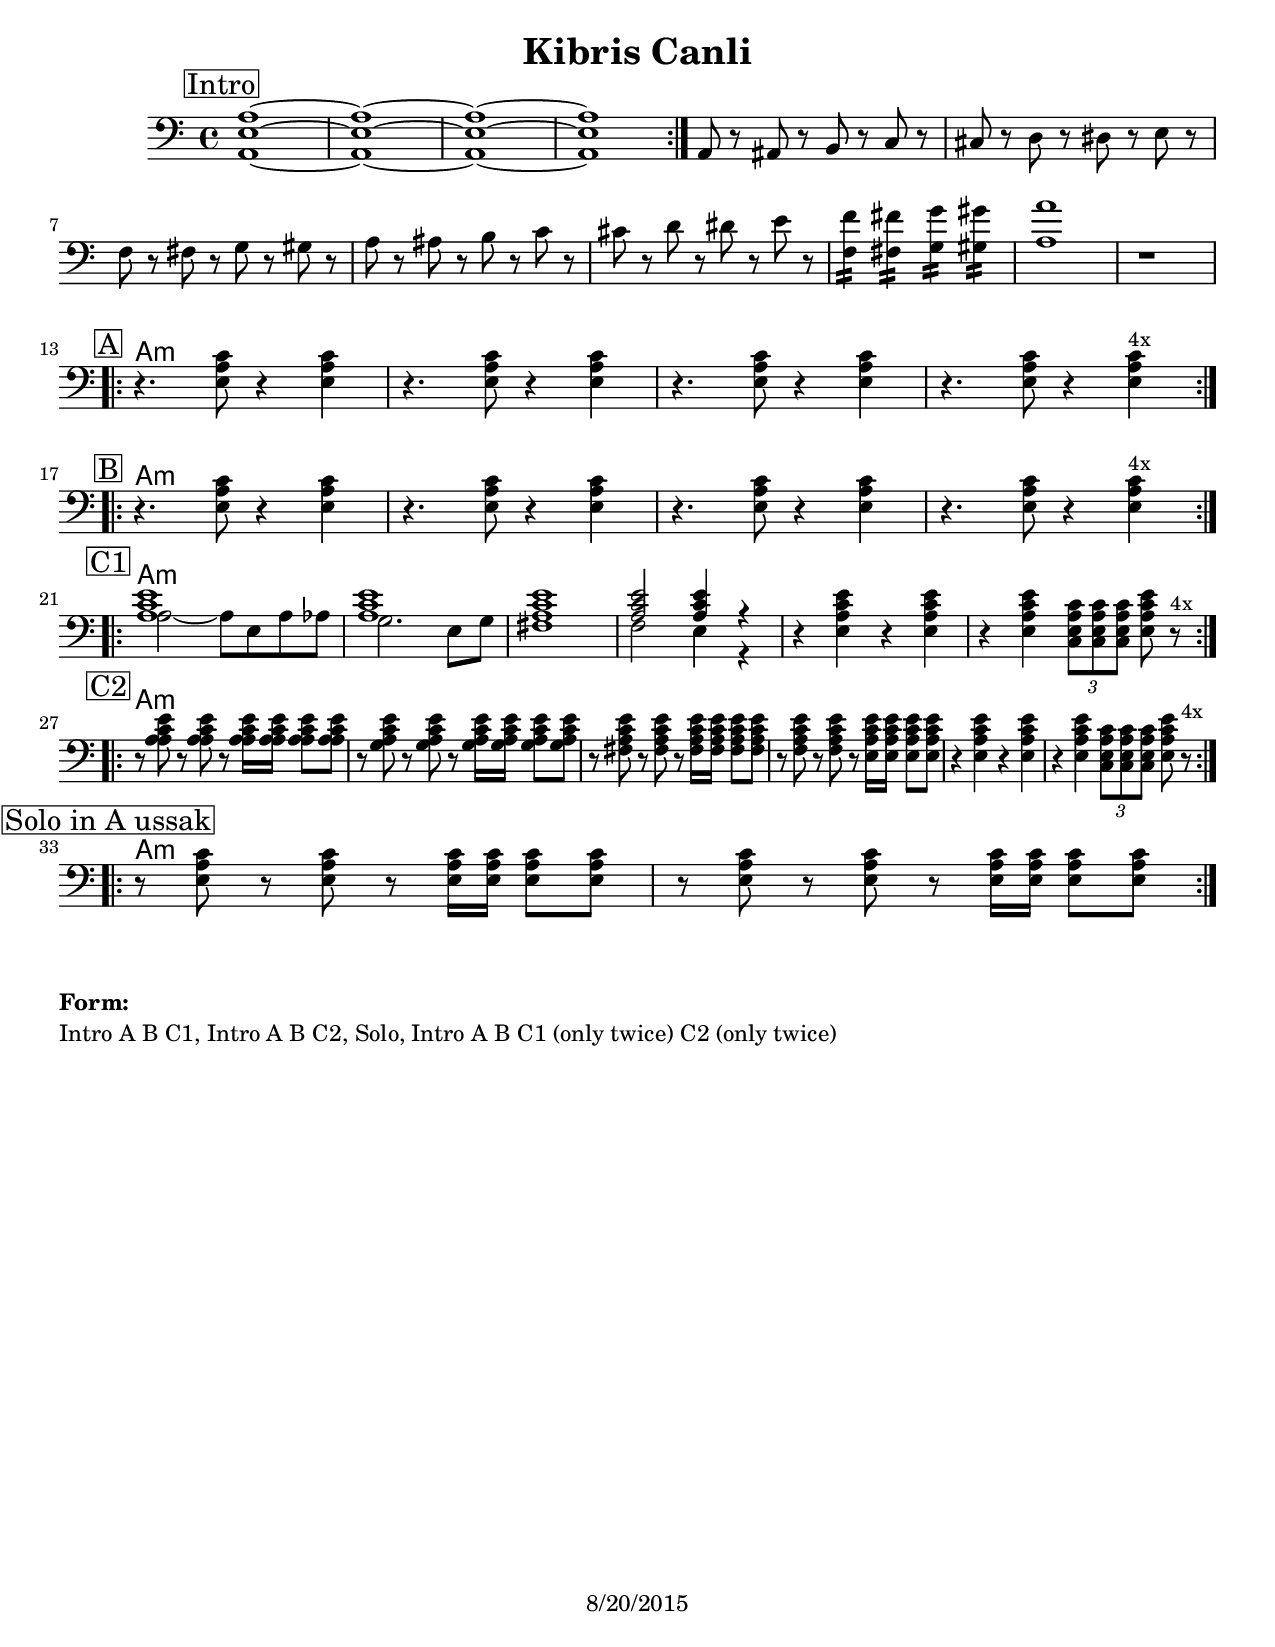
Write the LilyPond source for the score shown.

\version "2.16.2"

\header {
	title = "Kibris Canli"
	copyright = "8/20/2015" %date of latest edits
}
\paper {
  #(set-paper-size "letter")
  }

slash = {
	\override NoteHead #'style = #'slash
	\override Stem #'transparent = ##t
}

noslash = {
	\revert NoteHead #'style
	\revert Stem #'transparent
}

test = { \relative c' { \tempo 4 = 80 \set Score.markFormatter = #format-mark-box-letters
	\repeat volta 2 {
	}
}
}


saxes = { \relative c'' { \tempo 4 = 152 \set Score.markFormatter = #format-mark-box-letters 
	\mark \markup { \box "Intro" }
	\repeat volta 2 {
		a4.( g'8 a,4 fis' | a,4. f'8 a,4 e' | a,4. d8 a4 e' | a,4. f'8 a,4 fis') | \break
		}	
}
}
	
melody = { \relative c' { \tempo 4 = 152 \set Score.markFormatter = #format-mark-box-letters 

	\mark \markup { \box "Intro" }
	\repeat volta 2 {
		e4. f8~ f2 | ges4. f8~ f2 | e4. f8~ f2 | ges4. f8~ f2 |
		}	
	a,4:16 ais:16 b:16 c:16 | cis:16 d:16 dis:16 e:16 |
	f:16 fis:16 g:16 gis:16 | 
	a4:16 ais:16 b:16 c:16 | cis:16 d:16 dis:16 e:16 |
	f:16 fis:16 g:16 gis:16 | a1 | r1 | \break

	\mark \markup { \box "A" }
	\repeat volta 4 {
		s1 | s | s | s^\markup{ \small "4x" } | \break
		}

	\mark \markup { \box "B" }
	\repeat volta 4 {
		s1 | s | s | s^\markup{ \small "4x" } | \break
		}

	\mark \markup { \box "C1" }
	\repeat volta 4 {
		e8 e d c e d16 c d8 a | d8 d c b d c16 b c8 g |
		c8 c bes a c bes16 a bes8 g | bes8 bes a16 a g8 bes bes a16 g a8 |
		r4 a r a | r a \times 2/3 { a,8 c e } a8 r^\markup{ \small "4x" } | \break
		}
	
	\mark \markup { \box "C2" }
	\repeat volta 4 {
		e'8 e d c e d16 c d8 a | d8 d c b d c16 b c8 g |
		c8 c bes a c bes16 a bes8 g | bes8 bes a16 a g8 bes bes a16 g a8 |
		r4 a r a | r a \times 2/3 { a,8 c e } a8 r^\markup{ \small "4x" } | \break
		}
	
	\mark \markup { \box "Solo in A ussak" }
	\repeat volta 2 {
		s1 | s | 
		}


}
}

midbrass = { \relative c { \set Score.markFormatter = #format-mark-box-letters 
	\mark \markup { \box "Intro" }
	\repeat volta 2 {
		<a e' a>1~~~ | <a e' a>~~~ <a e' a>~~~ | <a e' a> | 
		}
	a8 r ais r b r c r | cis r d r dis r e r |
	f r fis r g r gis r |  
	a8 r ais r b r c r | cis r d r dis r e r |
	<f, f'>4:16 <fis fis'>:16 <g g'>:16 <gis gis'>:16 | <a a'>1 | r1 | \break

	\mark \markup { \box "A" }
	\repeat volta 4 {
		r4. <e a c>8 r4 <e a c> | r4. <e a c>8 r4 <e a c> |
		r4. <e a c>8 r4 <e a c> | r4. <e a c>8 r4 <e a c>^\markup{ \small "4x" } | \break
		}

	\mark \markup { \box "B" }
	\repeat volta 4 {
		r4. <e a c>8 r4 <e a c> | r4. <e a c>8 r4 <e a c> |
		r4. <e a c>8 r4 <e a c> | r4. <e a c>8 r4 <e a c>^\markup{ \small "4x" } | \break
		}

	\mark \markup { \box "C1" }
	\repeat volta 4 {
		<<
			{ <a c e>1 | <a c e> | <a c e> | <a c e>2 <a c e>4 r | }
		\\
			{ a2~ a8 e a aes | g2. e8 g | fis1 | f2 e4 r | }
		>>
		r4 <e a c e> r <e a c e> | r <e a c e> \times 2/3 { <c e a c>8 <c e a c> <c e a c> } <e a c e>8 r^\markup{ \small "4x" } | \break
		}
	
	\mark \markup { \box "C2" }
	\repeat volta 4 {
		r8 <a a c e> r <a a c e> r <a a c e>16 <a a c e> <a a c e>8 <a a c e> | 
		r8 <g a c e> r <g a c e> r <g a c e>16 <g a c e> <g a c e>8 <g a c e> | 
		r8 <fis a c e> r <fis a c e> r <fis a c e>16 <fis a c e> <fis a c e>8 <fis a c e> | 
		r8 <f a c e> r <f a c e> r <e a c e>16 <e a c e> <e a c e>8 <e a c e> | 
		r4 <e a c e> r <e a c e> | r <e a c e> \times 2/3 { <c e a c>8 <c e a c> <c e a c> } <e a c e>8 r^\markup{ \small "4x" } | \break
		}
	
	\mark \markup { \box "Solo in A ussak" }
	\repeat volta 2 {
		r8 <e a c> r <e a c> r <e a c>16 <e a c> <e a c>8 <e a c> | 
		r8 <e a c> r <e a c> r <e a c>16 <e a c> <e a c>8 <e a c> | \break
		}

}
}

		
changes = { \chordmode { 

% Intro
s1 | s | s | s |
s1 | s | s | s |
s1 | s | s | s |
		
% A
a1:min| a:min | a:min | a:min |

% B
a1:min | a:min | a:min | a:min |

% C
a1:min | a:min | a:min | a:min |
a:min | a:min |

a:min | a1:min | a1:min | a:min | a1:min | a:min |

% Solo in A
a1:min | a:min |



}
}

%{
\book {
	\score { 
	  <<
	    \new ChordNames {
		\set chordChanges = ##t
		\changes
	    }
	    \new Staff { \clef treble
		\saxes
	    }
	    \new Staff { \clef treble
		\melody
	    }
	    \new Staff { \clef bass 
		\midbrass
	    }
	  >>
	}
	%Form
	\markup { \column {
	\line { \bold "Form:" }
	\line { "Intro A B C1, Intro A B C2, Solo" }
	}}
}
%}

\book {
	\score { 
	  <<
	    \new ChordNames {
		\set chordChanges = ##t
		\changes
	    }
	    \new Staff { \clef bass 
		\midbrass
	    }
	  >>
	}
	%Form
	\markup { \column {
	\line { \bold "Form:" }
	\line { "Intro A B C1, Intro A B C2, Solo, Intro A B C1 (only twice) C2 (only twice)" }
	}}
}


\book {
	\score {
	  <<
		\new Staff {
		  \set Staff.midiInstrument = #"trumpet" \unfoldRepeats
			\saxes
		}
		\new Staff {
		  \set Staff.midiInstrument = #"trumpet" \unfoldRepeats
			\melody
		}
		\new Staff {
		  \set Staff.midiInstrument = #"trumpet" \unfoldRepeats
			\midbrass
		}
	  >>
		\midi { }
	}
}
%{
\book {
	\score {
	  <<
		\new Staff {
		  \set Staff.midiInstrument = #"trumpet" \unfoldRepeats
			\saxes
		}
	  >>
		\midi { }
	}
}
%}
